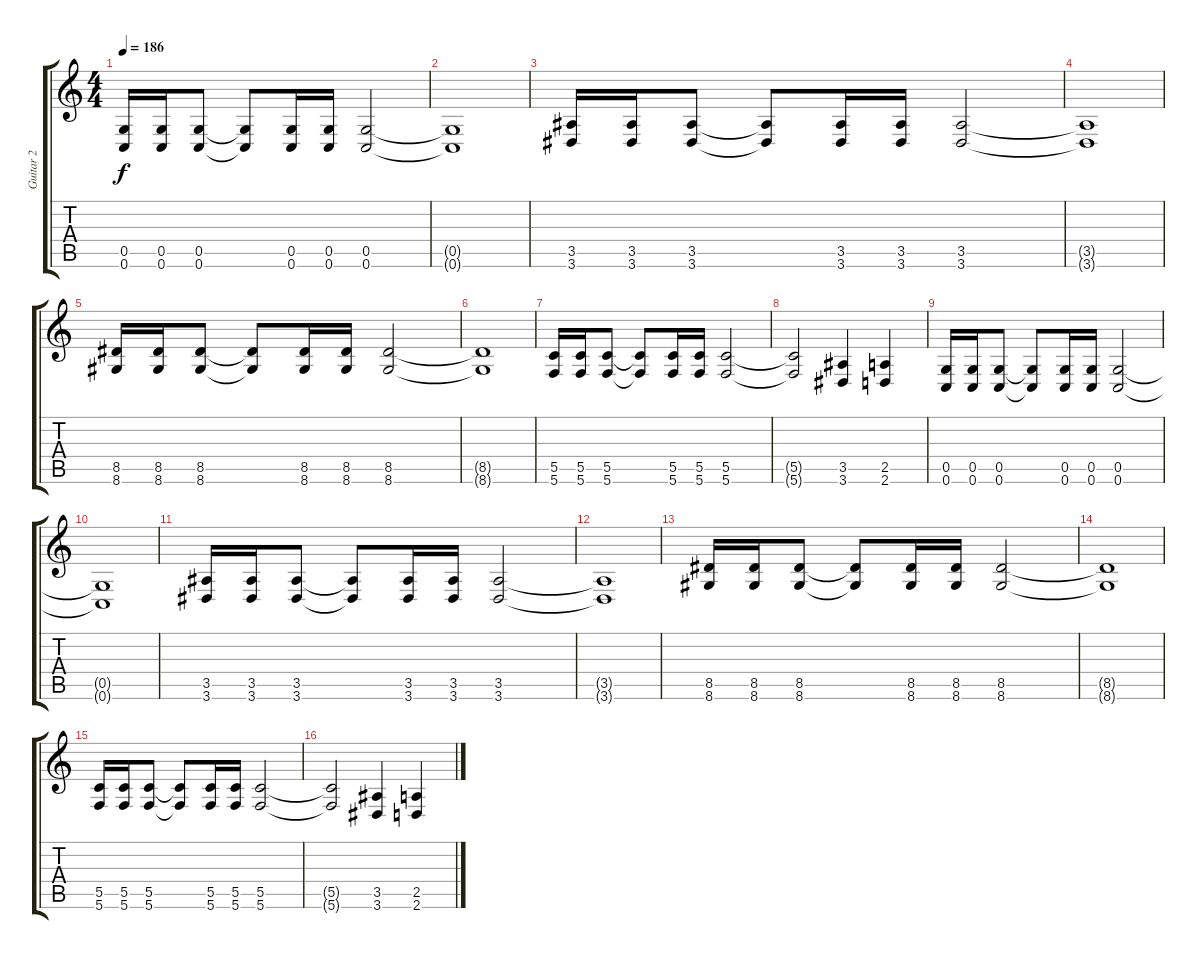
\track ("Guitar 2" "Guitar 2") {instrument distortionguitar}
\staff {score tabs}
\tuning (D4 A3 F3 C3 G2 C2) {hide}
\ts (4 4)
\tempo 186
\clef g2
\ks c
(0.5 0.6).16{dy f} (0.5 0.6).16 (0.5 0.6).8 (0.5{t} 0.6{t}).8 (0.5 0.6).16 (0.5 0.6).16 (0.5 0.6).2 |
(0.5{t} 0.6{t}).1 |
(3.5 3.6).16 (3.5 3.6).16 (3.5 3.6).8 (3.5{t} 3.6{t}).8 (3.5 3.6).16 (3.5 3.6).16 (3.5 3.6).2 |
(3.5{t} 3.6{t}).1 |
(8.5 8.6).16 (8.5 8.6).16 (8.5 8.6).8 (8.5{t} 8.6{t}).8 (8.5 8.6).16 (8.5 8.6).16 (8.5 8.6).2 |
(8.5{t} 8.6{t}).1 |
(5.5 5.6).16 (5.5 5.6).16 (5.5 5.6).8 (5.5{t} 5.6{t}).8 (5.5 5.6).16 (5.5 5.6).16 (5.5 5.6).2 |
(5.5{t} 5.6{t}).2 (3.5 3.6).4 (2.5 2.6).4 |
(0.5 0.6).16 (0.5 0.6).16 (0.5 0.6).8 (0.5{t} 0.6{t}).8 (0.5 0.6).16 (0.5 0.6).16 (0.5 0.6).2 |
(0.5{t} 0.6{t}).1 |
(3.5 3.6).16 (3.5 3.6).16 (3.5 3.6).8 (3.5{t} 3.6{t}).8 (3.5 3.6).16 (3.5 3.6).16 (3.5 3.6).2 |
(3.5{t} 3.6{t}).1 |
(8.5 8.6).16 (8.5 8.6).16 (8.5 8.6).8 (8.5{t} 8.6{t}).8 (8.5 8.6).16 (8.5 8.6).16 (8.5 8.6).2 |
(8.5{t} 8.6{t}).1 |
(5.5 5.6).16 (5.5 5.6).16 (5.5 5.6).8 (5.5{t} 5.6{t}).8 (5.5 5.6).16 (5.5 5.6).16 (5.5 5.6).2 |
(5.5{t} 5.6{t}).2 (3.5 3.6).4 (2.5 2.6).4
